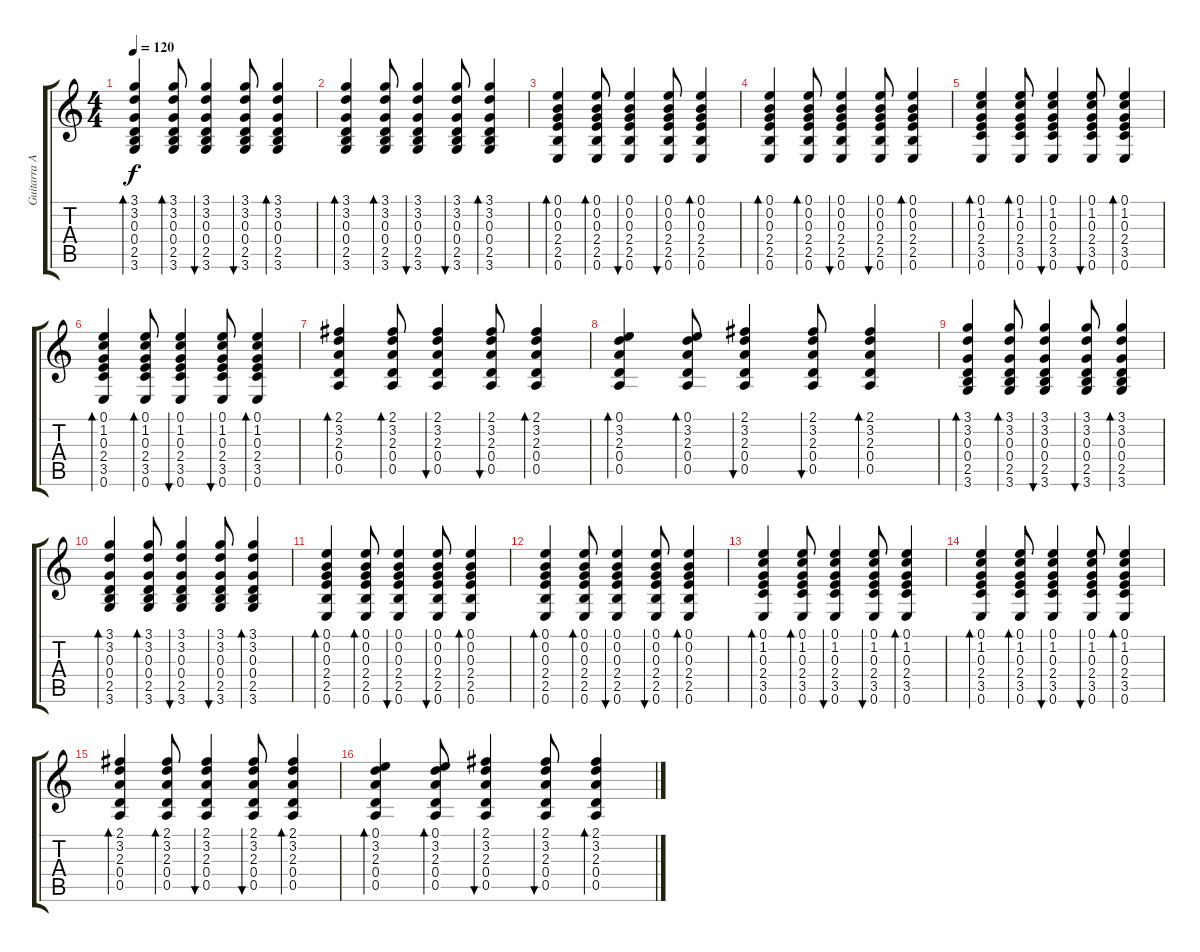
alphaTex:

\track ("Guitarra Acústica" "Guitarra A") {instrument acousticguitarnylon}
\staff {score tabs}
\tuning (E4 B3 G3 D3 A2 E2) {hide}
\ts (4 4)
\tempo 120
\clef g2
\ks c
(3.1 3.2 0.3 0.4 2.5 3.6).4{bd 60 dy f} (3.1 3.2 0.3 0.4 2.5 3.6).8{bd 60} (3.1 3.2 0.3 0.4 2.5 3.6).4{bu 30} (3.1 3.2 0.3 0.4 2.5 3.6).8{bu 60} (3.1 3.2 0.3 0.4 2.5 3.6).4{bd 60} |
(3.1 3.2 0.3 0.4 2.5 3.6).4{bd 60} (3.1 3.2 0.3 0.4 2.5 3.6).8{bd 60} (3.1 3.2 0.3 0.4 2.5 3.6).4{bu 30} (3.1 3.2 0.3 0.4 2.5 3.6).8{bu 60} (3.1 3.2 0.3 0.4 2.5 3.6).4{bd 60} |
(0.1 0.2 0.3 2.4 2.5 0.6).4{bd 60} (0.1 0.2 0.3 2.4 2.5 0.6).8{bd 60} (0.1 0.2 0.3 2.4 2.5 0.6).4{bu 30} (0.1 0.2 0.3 2.4 2.5 0.6).8{bu 60} (0.1 0.2 0.3 2.4 2.5 0.6).4{bd 60} |
(0.1 0.2 0.3 2.4 2.5 0.6).4{bd 60} (0.1 0.2 0.3 2.4 2.5 0.6).8{bd 60} (0.1 0.2 0.3 2.4 2.5 0.6).4{bu 30} (0.1 0.2 0.3 2.4 2.5 0.6).8{bu 60} (0.1 0.2 0.3 2.4 2.5 0.6).4{bd 60} |
(0.1 1.2 0.3 2.4 3.5 0.6).4{bd 60} (0.1 1.2 0.3 2.4 3.5 0.6).8{bd 60} (0.1 1.2 0.3 2.4 3.5 0.6).4{bu 30} (0.1 1.2 0.3 2.4 3.5 0.6).8{bu 60} (0.1 1.2 0.3 2.4 3.5 0.6).4{bd 60} |
(0.1 1.2 0.3 2.4 3.5 0.6).4{bd 60} (0.1 1.2 0.3 2.4 3.5 0.6).8{bd 60} (0.1 1.2 0.3 2.4 3.5 0.6).4{bu 30} (0.1 1.2 0.3 2.4 3.5 0.6).8{bu 60} (0.1 1.2 0.3 2.4 3.5 0.6).4{bd 60} |
(2.1 3.2 2.3 0.4 0.5).4{bd 60} (2.1 3.2 2.3 0.4 0.5).8{bd 60} (2.1 3.2 2.3 0.4 0.5).4{bu 30} (2.1 3.2 2.3 0.4 0.5).8{bu 60} (2.1 3.2 2.3 0.4 0.5).4{bd 60} |
(0.1 3.2 2.3 0.4 0.5).4{bd 60} (0.1 3.2 2.3 0.4 0.5).8{bd 60} (2.1 3.2 2.3 0.4 0.5).4{bu 30} (2.1 3.2 2.3 0.4 0.5).8{bu 60} (2.1 3.2 2.3 0.4 0.5).4{bd 60} |
(3.1 3.2 0.3 0.4 2.5 3.6).4{bd 60} (3.1 3.2 0.3 0.4 2.5 3.6).8{bd 60} (3.1 3.2 0.3 0.4 2.5 3.6).4{bu 30} (3.1 3.2 0.3 0.4 2.5 3.6).8{bu 60} (3.1 3.2 0.3 0.4 2.5 3.6).4{bd 60} |
(3.1 3.2 0.3 0.4 2.5 3.6).4{bd 60} (3.1 3.2 0.3 0.4 2.5 3.6).8{bd 60} (3.1 3.2 0.3 0.4 2.5 3.6).4{bu 30} (3.1 3.2 0.3 0.4 2.5 3.6).8{bu 60} (3.1 3.2 0.3 0.4 2.5 3.6).4{bd 60} |
(0.1 0.2 0.3 2.4 2.5 0.6).4{bd 60} (0.1 0.2 0.3 2.4 2.5 0.6).8{bd 60} (0.1 0.2 0.3 2.4 2.5 0.6).4{bu 30} (0.1 0.2 0.3 2.4 2.5 0.6).8{bu 60} (0.1 0.2 0.3 2.4 2.5 0.6).4{bd 60} |
(0.1 0.2 0.3 2.4 2.5 0.6).4{bd 60} (0.1 0.2 0.3 2.4 2.5 0.6).8{bd 60} (0.1 0.2 0.3 2.4 2.5 0.6).4{bu 30} (0.1 0.2 0.3 2.4 2.5 0.6).8{bu 60} (0.1 0.2 0.3 2.4 2.5 0.6).4{bd 60} |
(0.1 1.2 0.3 2.4 3.5 0.6).4{bd 60} (0.1 1.2 0.3 2.4 3.5 0.6).8{bd 60} (0.1 1.2 0.3 2.4 3.5 0.6).4{bu 30} (0.1 1.2 0.3 2.4 3.5 0.6).8{bu 60} (0.1 1.2 0.3 2.4 3.5 0.6).4{bd 60} |
(0.1 1.2 0.3 2.4 3.5 0.6).4{bd 60} (0.1 1.2 0.3 2.4 3.5 0.6).8{bd 60} (0.1 1.2 0.3 2.4 3.5 0.6).4{bu 30} (0.1 1.2 0.3 2.4 3.5 0.6).8{bu 60} (0.1 1.2 0.3 2.4 3.5 0.6).4{bd 60} |
(2.1 3.2 2.3 0.4 0.5).4{bd 60} (2.1 3.2 2.3 0.4 0.5).8{bd 60} (2.1 3.2 2.3 0.4 0.5).4{bu 30} (2.1 3.2 2.3 0.4 0.5).8{bu 60} (2.1 3.2 2.3 0.4 0.5).4{bd 60} |
(0.1 3.2 2.3 0.4 0.5).4{bd 60} (0.1 3.2 2.3 0.4 0.5).8{bd 60} (2.1 3.2 2.3 0.4 0.5).4{bu 30} (2.1 3.2 2.3 0.4 0.5).8{bu 60} (2.1 3.2 2.3 0.4 0.5).4{bd 60}
